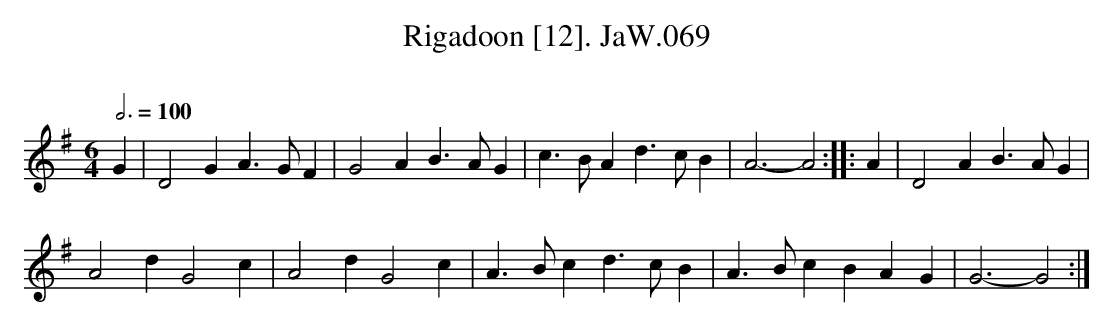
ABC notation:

X:1
T:Rigadoon [12]. JaW.069
M:6/4
L:1/4
Q:3/4=100
O:
K:G
G|D2G A>GF|G2A B>AG|c>BA d>cB|A3-A2::A|D2A B>AG|
A2d G2c|A2d G2c|A>Bc d>cB|A>Bc BAG|G3-G2:|
